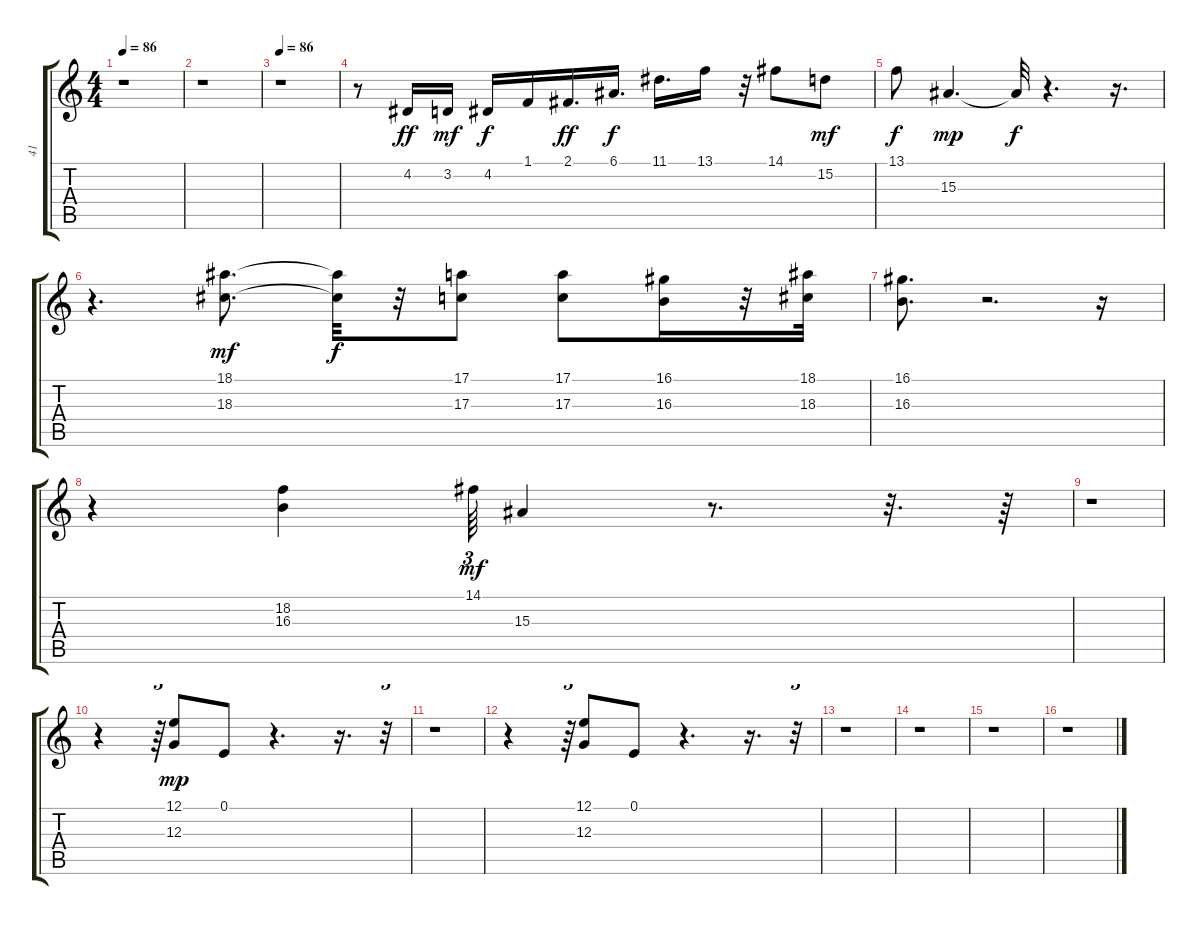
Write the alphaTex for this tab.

\track ("41" "41") {instrument violin}
\staff {score tabs}
\tuning (E4 B3 G3 D3 A2 E2) {hide}
\ts (4 4)
\tempo 86
\clef g2
\ks c
r.1{dy ff} |
r.1 |
\tempo 86
r.1 |
r.8 4.2.16 3.2.16{dy mf} 4.2.16{dy f} 1.1.16 2.1.16{d dy ff} 6.1.16{d dy f} 11.1.16{d} 13.1.16 r.32 14.1.8 15.2.8{dy mf} |
13.1.8{dy f} 15.3.4{d dy mp} 15.3{t}.32{dy f} r.4{d} r.16{d} |
r.4{d} (18.1 18.3).8{d dy mf} (18.1{t} 18.3{t}).32{dy f} r.32 (17.1 17.3).8 (17.1 17.3).8 (16.1 16.3).16 r.32 (18.1 18.3).32 |
(16.1 16.3).8{d} r.2{d} r.16 |
r.4 (18.2 16.3).4 14.1.64{tu (3 2) dy mf} 15.3.4 r.8{d} r.32{d} r.64 |
r.1 |
r.4 r.64{tu (3 2)} (12.1 12.3).8{dy mp} 0.1.8 r.4{d} r.16{d} r.32{tu (3 2)} |
r.1 |
r.4 r.64{tu (3 2)} (12.1 12.3).8 0.1.8 r.4{d} r.16{d} r.32{tu (3 2)} |
r.1 |
r.1 |
r.1 |
r.1
